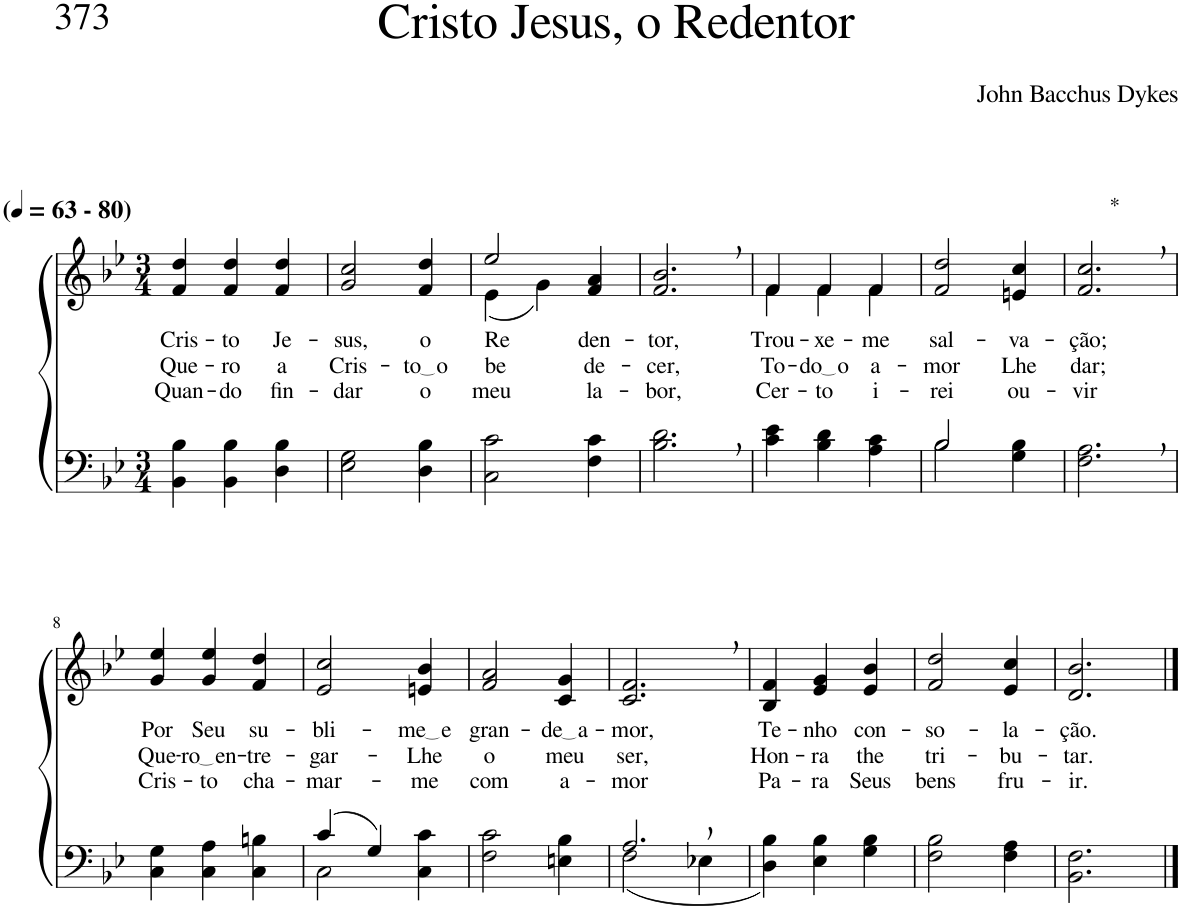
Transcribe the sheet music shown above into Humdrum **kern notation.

**kern	**kern	**text	**text	**text
*part2	*part1	*part1	*part1	*part1
*staff2	*staff1	*staff1	*staff1	*staff1
*I"Parte III e IV	*I"Parte I e II	*	*	*
*clefF4	*clefG2	*	*	*
*Trd1c2	*Trd1c2	*	*	*
*k[b-e-]	*k[b-e-]	*	*	*
*M3/4	*M3/4	*	*	*
*MM63	*MM63	*	*	*
=1	=1	=1	=1	=1
!	!LO:TX:a:B:t=(	!	!	!
!	!LO:TX:a:B:t=- 80)	!	!	!
!	!	!LO:LY:b	!LO:LY:b	!LO:LY:b
4BB-\ 4B-\	4f/ 4dd/	Cris-	Que-	Quan-
!	!	!LO:LY:b	!LO:LY:b	!LO:LY:b
4BB-\ 4B-\	4f/ 4dd/	-to	-ro	-do
!	!	!LO:LY:b	!LO:LY:b	!LO:LY:b
4D\ 4B-\	4f/ 4dd/	Je-	a	fin-
=2	=2	=2	=2	=2
!	!	!LO:LY:b	!LO:LY:b	!LO:LY:b
2E-\ 2G\	2g/ 2cc/	-sus,	Cris-	-dar
!	!	!LO:LY:b	!LO:LY:b	!LO:LY:b
4D\ 4B-\	4f/ 4dd/	o	to o	o
=3	=3	=3	=3	=3
*	*^	*	*	*
!	!	!	!LO:LY:b	!LO:LY:b	!LO:LY:b
2C\ 2c\	2ee-/	(4e-\	Re-	be-	meu
.	.	4g\)	.	.	.
!	!	!	!LO:LY:b	!LO:LY:b	!LO:LY:b
4F\ 4c\	4f/ 4a/	4ryy	-den-	-de-	la-
=4	=4	=4	=4	=4	=4
!	!	!	!LO:LY:b	!LO:LY:b	!LO:LY:b
*	*v	*v	*	*	*
2.B-\, 2.d\,	2.f/, 2.b-/,	-tor,	-cer,	-bor,
=5	=5	=5	=5	=5
!	!	!LO:LY:b	!LO:LY:b	!LO:LY:b
*	*^	*	*	*
4c\ 4e-\	4f\	4f/	Trou-	To-	Cer-
!	!	!	!LO:LY:b	!LO:LY:b	!LO:LY:b
4B-\ 4d\	4f\	4f/	-xe-	do o	-to
!	!	!	!LO:LY:b	!LO:LY:b	!LO:LY:b
4A\ 4c\	4f\	4f/	-me	a-	i-
=6	=6	=6	=6	=6	=6
*^	*	*	*	*	*
!	!	!	!	!LO:LY:b	!LO:LY:b	!LO:LY:b
*	*	*v	*v	*	*	*
2B-/	2B-\	2f/ 2dd/	sal-	-mor	-rei
!	!	!	!LO:LY:b	!LO:LY:b	!LO:LY:b
4ryy	4G\ 4B-\	4en/ 4cc/	-va-	Lhe	ou-
=7	=7	=7	=7	=7	=7
!	!	!LO:TX:a:t=*	!	!	!
!	!	!	!LO:LY:b	!LO:LY:b	!LO:LY:b
*v	*v	*	*	*	*
2.F\, 2.A\,	2.f/, 2.cc/,	-ção;	dar;	-vir
!!LO:LB:g=z
=8	=8	=8	=8	=8
!	!	!LO:LY:b	!LO:LY:b	!LO:LY:b
4C\ 4G\	4g/ 4ee-/	Por	Que-	Cris-
!	!	!LO:LY:b	!LO:LY:b	!LO:LY:b
4C\ 4A\	4g/ 4ee-/	Seu	ro en	-to
!	!	!LO:LY:b	!LO:LY:b	!LO:LY:b
4C\ 4Bn\	4f/ 4dd/	su-	-tre-	cha-
=9	=9	=9	=9	=9
*^	*	*	*	*
!	!	!	!LO:LY:b	!LO:LY:b	!LO:LY:b
(4c/	2C\	2e-/ 2cc/	-bli-	-gar-	-mar-
4G/)	.	.	.	.	.
!	!	!	!LO:LY:b	!LO:LY:b	!LO:LY:b
4ryy	4C\ 4c\	4en/ 4b-/	me e	-Lhe	-me
=10	=10	=10	=10	=10	=10
!	!	!	!LO:LY:b	!LO:LY:b	!LO:LY:b
*v	*v	*	*	*	*
2F\ 2c\	2f/ 2a/	gran-	o	com
!	!	!LO:LY:b	!LO:LY:b	!LO:LY:b
4En\ 4B-\	4c/ 4g/	de a	meu	a-
=11	=11	=11	=11	=11
*^	*	*	*	*
!	!	!	!LO:LY:b	!LO:LY:b	!LO:LY:b
2.A,/	(2F\	2.c/, 2.f/,	-mor,	ser,	-mor
.	4E-X\	.	.	.	.
=12	=12	=12	=12	=12	=12
!	!	!	!LO:LY:b	!LO:LY:b	!LO:LY:b
*v	*v	*	*	*	*
4D\ 4B-\)	4B-/ 4f/	Te-	Hon-	Pa-
!	!	!LO:LY:b	!LO:LY:b	!LO:LY:b
4E-\ 4B-\	4e-/ 4g/	-nho	-ra	-ra
!	!	!LO:LY:b	!LO:LY:b	!LO:LY:b
4G\ 4B-\	4e-/ 4b-/	con-	the	Seus
=13	=13	=13	=13	=13
!	!	!LO:LY:b	!LO:LY:b	!LO:LY:b
2F\ 2B-\	2f/ 2dd/	-so-	tri-	bens
!	!	!LO:LY:b	!LO:LY:b	!LO:LY:b
4F\ 4A\	4e-/ 4cc/	-la-	-bu-	fru-
=14	=14	=14	=14	=14
!	!	!LO:LY:b	!LO:LY:b	!LO:LY:b
2.BB-\ 2.F\	2.d/ 2.b-/	-ção.	-tar.	-ir.
==	==	==	==	==
*-	*-	*-	*-	*-
